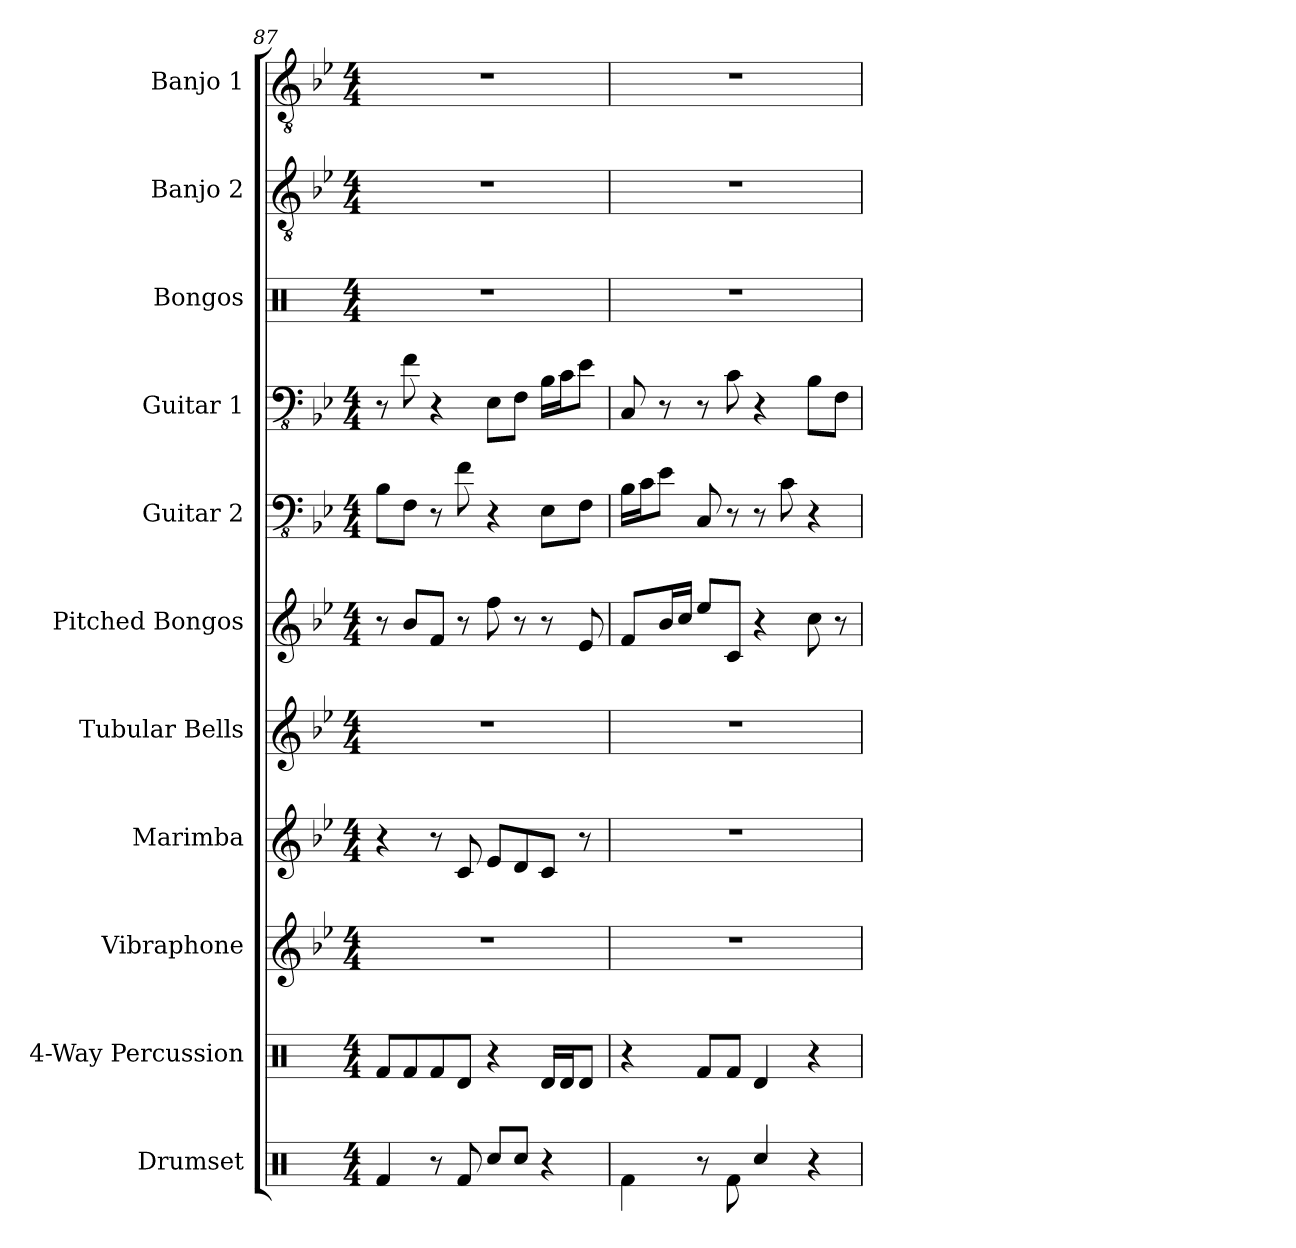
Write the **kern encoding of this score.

**kern	**kern	**kern	**kern	**kern	**kern	**kern	**kern	**kern	**kern	**kern
*part11	*part10	*part9	*part8	*part7	*part6	*part5	*part4	*part3	*part2	*part1
*staff11	*staff10	*staff9	*staff8	*staff7	*staff6	*staff5	*staff4	*staff3	*staff2	*staff1
*I"Drumset	*I"4-Way Percussion	*I"Vibraphone	*I"Marimba	*I"Tubular Bells	*I"Pitched Bongos	*I"Guitar 2	*I"Guitar 1	*I"Bongos	*I"Banjo 2	*I"Banjo 1
*I'Drs.	*I'4 Prc.	*I'Vib.	*I'Mrm.	*I'Bells	*	*	*	*	*I'Banjo	*
*clefX	*clefX	*clefG2	*clefG2	*clefG2	*clefG2	*clefFv4	*clefFv4	*clefX	*clefGv2	*clefGv2
*k[]	*k[]	*k[b-e-]	*k[b-e-]	*k[b-e-]	*k[b-e-]	*k[b-e-]	*k[b-e-]	*k[]	*k[b-e-]	*k[b-e-]
*M4/4	*M4/4	*M4/4	*M4/4	*M4/4	*M4/4	*M4/4	*M4/4	*M4/4	*M4/4	*M4/4
=87	=87	=87	=87	=87	=87	=87	=87	=87	=87	=87
4Rf/	8Rf/L	1r	4r	1r	8r	8BB-\L	8r	1r	1r	1r
.	8Rf/	.	.	.	8b-/L	8FF\J	8F\	.	.	.
8r	8Rf/	.	8r	.	8f/J	8r	4r	.	.	.
8Rf/	8Rd/J	.	8c/	.	8r	8F\	.	.	.	.
8Rcc/L	4r	.	8e-/L	.	8ff\	4r	8EE-\L	.	.	.
8Rcc/J	.	.	8d/	.	8r	.	8FF\J	.	.	.
4r	16Rd/LL	.	8c/J	.	8r	8EE-\L	16BB-\LL	.	.	.
.	16Rd/J	.	.	.	.	.	16C\J	.	.	.
.	8Rd/J	.	8r	.	8e-/	8FF\J	8E-\J	.	.	.
=88	=88	=88	=88	=88	=88	=88	=88	=88	=88	=88
4Rf\	4r	1r	1r	1r	8f/L	16BB-\LL	8CC/	1r	1r	1r
.	.	.	.	.	.	16C\J	.	.	.	.
.	.	.	.	.	16b-/L	8E-\J	8r	.	.	.
.	.	.	.	.	16cc/JJ	.	.	.	.	.
8r	8Rf/L	.	.	.	8ee-/L	8CC/	8r	.	.	.
8Rf\	8Rf/J	.	.	.	8c/J	8r	8C\	.	.	.
4Rcc/	4Rd/	.	.	.	4r	8r	4r	.	.	.
.	.	.	.	.	.	8C\	.	.	.	.
4r	4r	.	.	.	8cc\	4r	8BB-\L	.	.	.
.	.	.	.	.	8r	.	8FF\J	.	.	.
=	=	=	=	=	=	=	=	=	=	=
*-	*-	*-	*-	*-	*-	*-	*-	*-	*-	*-
